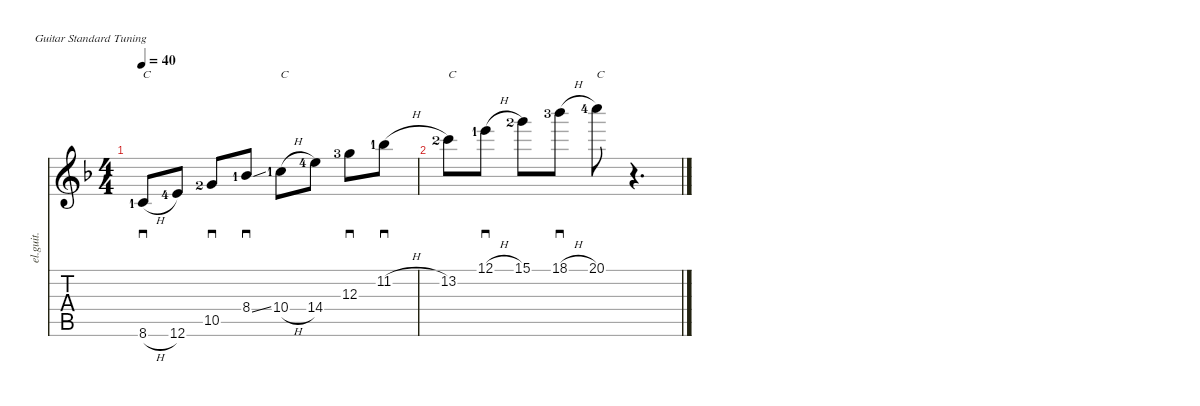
\defaultSystemsLayout 4
\hideDynamics
\bracketExtendMode nobrackets
\track ("Clean Guitar" "el.guit.") {instrument electricguitarclean}
\staff {score tabs}
\tuning (E4 B3 G3 D3 A2 E2)
\ts (4 4)
\tempo 40
\clef g2
\scale
0.549629
\ks f
8.6{h lf 2 acc forcenatural}.8{sd txt "C" dy mf instrument electricguitarclean beam Up} 12.6{lf 5 acc forcenatural}.8{beam Up} 10.5{lf 3 acc forcenatural}.8{sd beam Up} 8.4{ss lf 2 acc b}.8{sd beam Up} 10.4{h lf 2 acc forcenatural}.8{txt "C" beam Down} 14.4{lf 5 acc forcenatural}.8{beam Down} 12.3{lf 4 acc forcenatural}.8{sd beam Down} 11.2{h lf 2 acc b}.8{sd beam Down} |
\scale
0.450371 13.2{lf 3 acc forcenatural}.8{txt "C" beam Down} 12.1{h lf 2 acc forcenatural}.8{sd beam Down} 15.1{lf 3 acc forcenatural}.8{beam Down} 18.1{h lf 4 acc b}.8{sd beam Down} 20.1{lf 5 acc forcenatural}.8{txt "C" beam Down} r.4{d beam Down}
